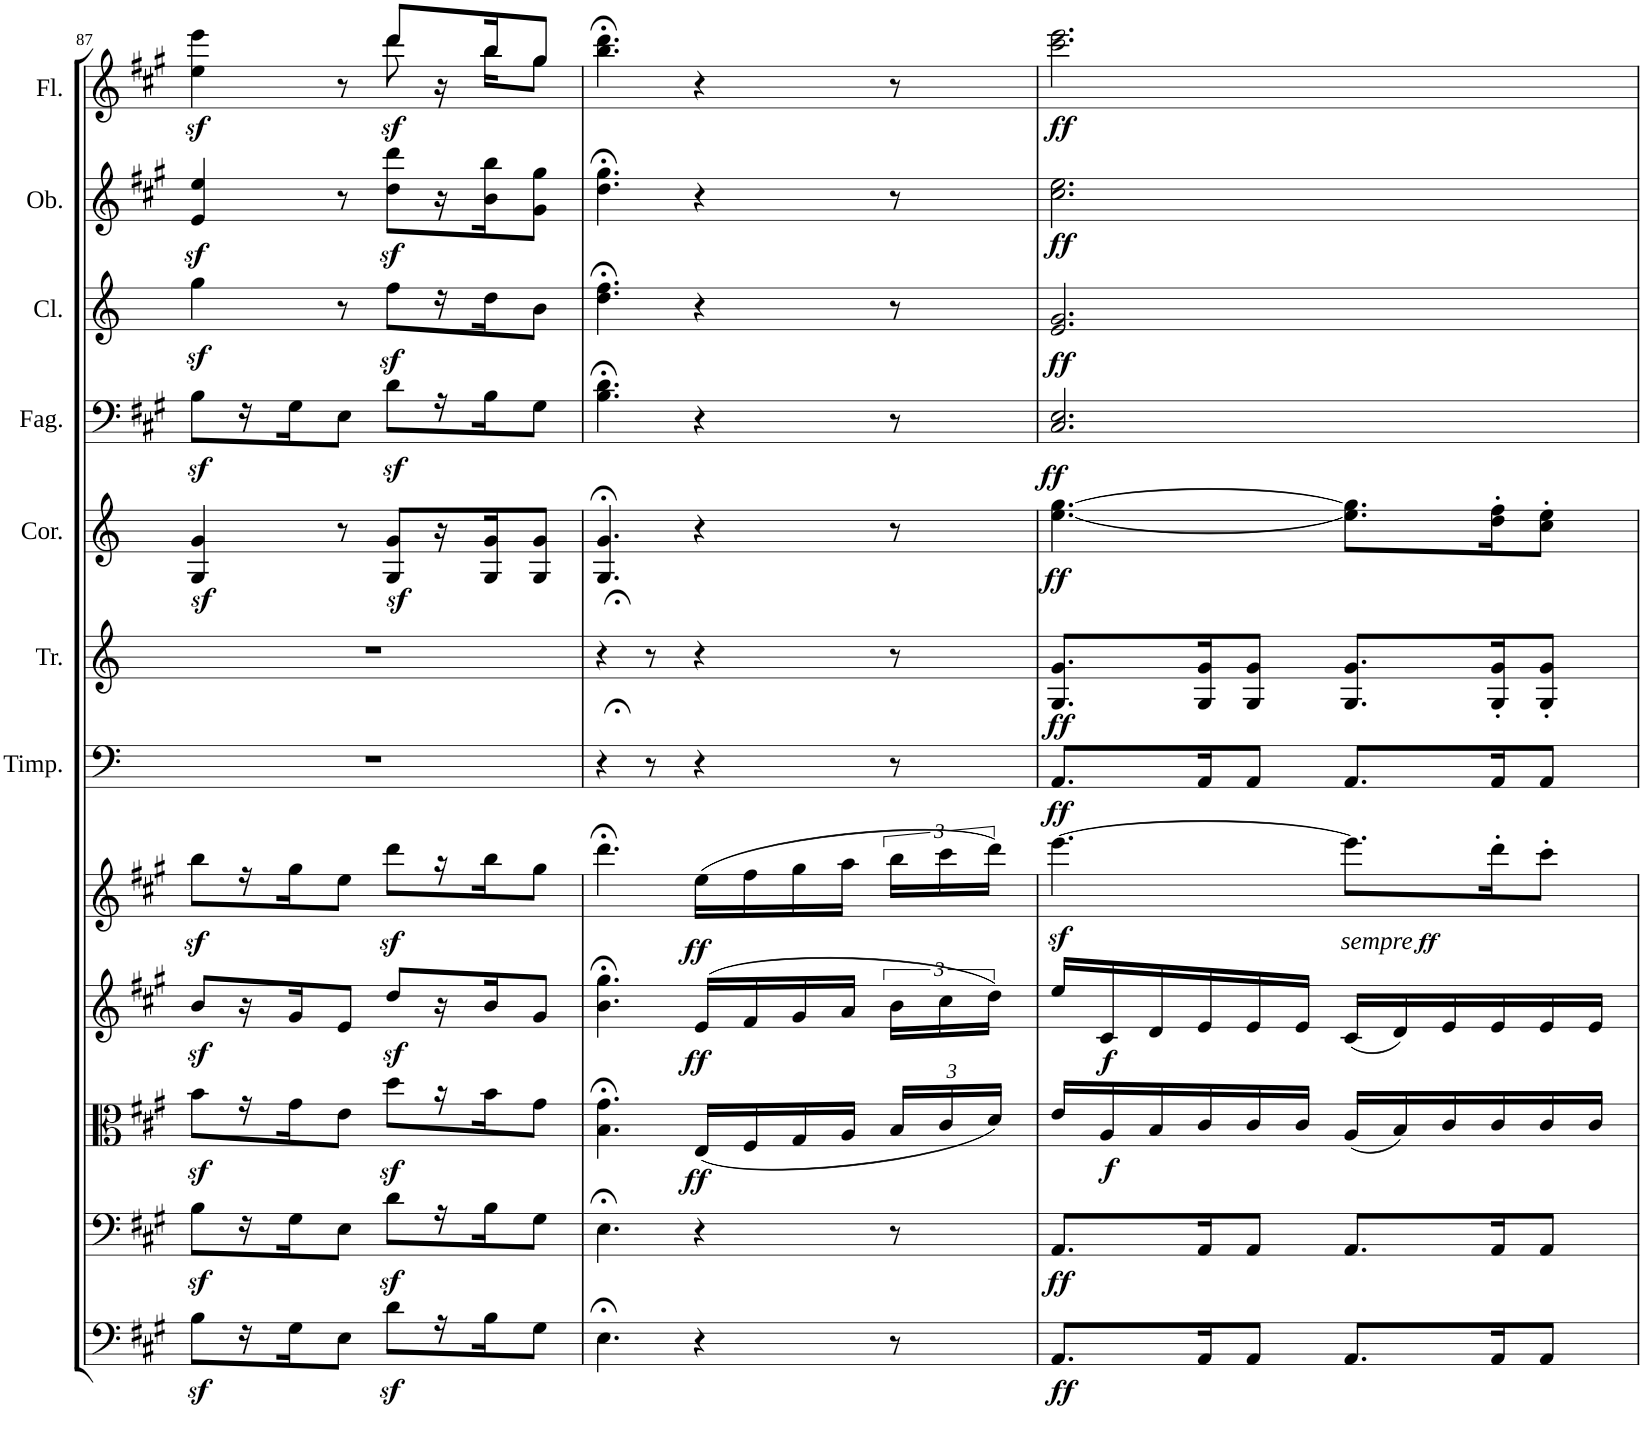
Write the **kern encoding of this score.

**kern	**dynam	**kern	**dynam	**kern	**dynam	**kern	**dynam	**kern	**dynam	**kern	**dynam	**kern	**dynam	**kern	**dynam	**kern	**dynam	**kern	**dynam	**kern	**dynam	**kern	**dynam
*part12	*part12	*part11	*part11	*part10	*part10	*part9	*part9	*part8	*part8	*part7	*part7	*part6	*part6	*part5	*part5	*part4	*part4	*part3	*part3	*part2	*part2	*part1	*part1
*staff12	*staff12	*staff11	*staff11	*staff10	*staff10	*staff9	*staff9	*staff8	*staff8	*staff7	*staff7	*staff6	*staff6	*staff5	*staff5	*staff4	*staff4	*staff3	*staff3	*staff2	*staff2	*staff1	*staff1
*I"Basso	*	*I"Violoncello	*	*I"Viola	*	*I"Violino II	*	*I"Violino I	*	*I"Timpani in A.E	*	*I"Trombe in D	*	*I"Corni in A	*	*I"Fagotti	*	*I"Clarinetti in A	*	*I"Oboi	*	*I"Flauti	*
*	*	*	*	*	*	*	*	*	*	*I'Timp.	*	*I'Tr.	*	*I'Cor.	*	*I'Fag.	*	*I'Cl.	*	*I'Ob.	*	*I'Fl.	*
!!LO:PB:g=z
*clefF4	*	*clefF4	*	*clefC3	*	*clefG2	*	*clefG2	*	*clefF4	*	*clefG2	*	*clefG2	*	*clefF4	*	*clefG2	*	*clefG2	*	*clefG2	*
*Trd7c12	*	*	*	*	*	*	*	*	*	*	*	*Trd-1c-2	*	*Trd2c3	*	*	*	*Trd2c3	*	*	*	*	*
*k[f#c#g#]	*	*k[f#c#g#]	*	*k[f#c#g#]	*	*k[f#c#g#]	*	*k[f#c#g#]	*	*k[f#c#g#]	*	*k[]	*	*k[]	*	*k[f#c#g#]	*	*k[]	*	*k[f#c#g#]	*	*k[f#c#g#]	*
*M6/8	*	*M6/8	*	*M6/8	*	*M6/8	*	*M6/8	*	*M6/8	*	*M6/8	*	*M6/8	*	*M6/8	*	*M6/8	*	*M6/8	*	*M6/8	*
=87	=87	=87	=87	=87	=87	=87	=87	=87	=87	=87	=87	=87	=87	=87	=87	=87	=87	=87	=87	=87	=87	=87	=87
*	*	*	*	*	*	*	*	*	*	*	*	*	*	*	*	*	*	*	*	*	*	*^	*
!	!	!	!	!	!	!	!	!	!	!	!	!	!	!	!	!	!	!	!	!	!	!	!	!LO:DY:b
8Bz<^\L	.	8Bz<^\L	.	8bz<^\L	.	8bz<^/L	.	8bbz<^\L	.	2.r	.	2.r	.	4G/z<^ 4g/z<^	.	8Bz<^\L	.	4ggz<^\	.	4e/z<^ 4ee/z<^	.	4ee\^ 4eee\^	4.ryy	sf
16r	.	16r	.	16r	.	16r	.	16r	.	.	.	.	.	.	.	16r	.	.	.	.	.	.	.	.
16G#\J	.	16G#\J	.	16g#\J	.	16g#/J	.	16gg#\J	.	.	.	.	.	.	.	16G#\J	.	.	.	.	.	.	.	.
8E\J	.	8E\J	.	8e\J	.	8e/J	.	8ee\J	.	.	.	.	.	8r	.	8E\J	.	8r	.	8r	.	8r	.	.
!	!	!	!	!	!	!	!	!	!	!	!	!	!	!	!	!	!	!	!	!	!	!	!	!LO:DY:b
8dz<^\L	.	8dz<^\L	.	8ddz<^\L	.	8ddz<^/L	.	8dddz<^\L	.	.	.	.	.	8G/z<^ 8g/z<^L	.	8dz<^\L	.	8ffz<^\L	.	8dd\z<^ 8ddd\z<^L	.	8ddd^/L	8ddd^\	sf
16r	.	16r	.	16r	.	16r	.	16r	.	.	.	.	.	16r	.	16r	.	16r	.	16r	.	16r	16ryy	.
16B\J	.	16B\J	.	16b\J	.	16b/J	.	16bb\J	.	.	.	.	.	16G/ 16g/J	.	16B\J	.	16dd\J	.	16b\ 16bb\J	.	16bb/J	16bb\KL	.
8G#\J	.	8G#\J	.	8g#\J	.	8g#/J	.	8gg#\J	.	.	.	.	.	8G/ 8g/J	.	8G#\J	.	8b\J	.	8g#\ 8gg#\J	.	8gg#/J	8gg#\J	.
*	*	*	*	*	*	*	*	*	*	*	*	*	*	*	*	*	*	*	*	*	*	*v	*v	*
=88	=88	=88	=88	=88	=88	=88	=88	=88	=88	=88	=88	=88	=88	=88	=88	=88	=88	=88	=88	=88	=88	=88	=88
4.E;<\	.	4.E;<\	.	4.B\;< 4.g#\;<	.	4.b\;< 4.gg#\;<	.	4.ddd;<\	.	4r;<	.	4r;<	.	4.G/;< 4.g/;<	.	4.B\;< 4.d\;<	.	4.dd\;< 4.ff\;<	.	4.dd\;< 4.gg#\;<	.	4.bb\;<, 4.ddd\;<,	.
.	.	.	.	.	.	.	.	.	.	8r	.	8r	.	.	.	.	.	.	.	.	.	.	.
!	!	!	!	!	!LO:DY:b	!	!LO:DY:b	!	!LO:DY:b	!	!	!	!	!	!	!	!	!	!	!	!	!	!
4r	.	4r	.	(16E/LL	ff	(16e/LL	ff	(16ee\LL	ff	4r	.	4r	.	4r	.	4r	.	4r	.	4r	.	4r	.
.	.	.	.	16F#/	.	16f#/	.	16ff#\	.	.	.	.	.	.	.	.	.	.	.	.	.	.	.
.	.	.	.	16G#/	.	16g#/	.	16gg#\	.	.	.	.	.	.	.	.	.	.	.	.	.	.	.
.	.	.	.	16A/JJ	.	16a/JJ	.	16aa\JJ	.	.	.	.	.	.	.	.	.	.	.	.	.	.	.
*	*	*	*	*Xbrackettup	*	*	*	*	*	*	*	*	*	*	*	*	*	*	*	*	*	*	*
8r	.	8r	.	24B/LL	.	24b\LL	.	24bb\LL	.	8r	.	8r	.	8r	.	8r	.	8r	.	8r	.	8r	.
.	.	.	.	24c#/	.	24cc#\	.	24ccc#\	.	.	.	.	.	.	.	.	.	.	.	.	.	.	.
.	.	.	.	24d/JJ)	.	24dd\JJ)	.	24ddd\JJ)	.	.	.	.	.	.	.	.	.	.	.	.	.	.	.
=89	=89	=89	=89	=89	=89	=89	=89	=89	=89	=89	=89	=89	=89	=89	=89	=89	=89	=89	=89	=89	=89	=89	=89
!	!LO:DY:b	!	!LO:DY:b	!	!	!	!	!	!	!	!LO:DY:b	!	!LO:DY:b	!	!LO:DY:b	!	!LO:DY:b	!	!LO:DY:b	!	!LO:DY:b	!	!LO:DY:b
8.AA/L	ff	8.AA/L	ff	16e/LL	.	16ee/LL	.	[4.eeez<^\	.	8.AA/L	ff	8.G/ 8.g/L	ff	[4.ee\ [4.gg\	ff	2.C#/ 2.E/	ff	2.e/ 2.g/	ff	2.cc#\ 2.ee\	ff	2.ccc#\ 2.eee\	ff
!	!	!	!	!	!LO:DY:b	!	!LO:DY:b	!	!	!	!	!	!	!	!	!	!	!	!	!	!	!	!
.	.	.	.	16A/	f	16c#/	f	.	.	.	.	.	.	.	.	.	.	.	.	.	.	.	.
.	.	.	.	16B/	.	16d/	.	.	.	.	.	.	.	.	.	.	.	.	.	.	.	.	.
16AA/K	.	16AA/K	.	16c#/	.	16e/	.	.	.	16AA/K	.	16G/ 16g/K	.	.	.	.	.	.	.	.	.	.	.
8AA/J	.	8AA/J	.	16c#/	.	16e/	.	.	.	8AA/J	.	8G/ 8g/J	.	.	.	.	.	.	.	.	.	.	.
.	.	.	.	16c#/JJ	.	16e/JJ	.	.	.	.	.	.	.	.	.	.	.	.	.	.	.	.	.
!	!	!	!	!	!	!	!	!LO:TX:b:i:t=sempre	!	!	!	!	!	!	!	!	!	!	!	!	!	!	!
8.AA/L	.	8.AA/L	.	(16A/LL	.	(16c#/LL	.	8.eee\L]	.	8.AA/L	.	8.G/ 8.g/L	.	8.ee\] 8.gg\]L	.	.	.	.	.	.	.	.	.
.	.	.	.	16B/)	.	16d/)	.	.	.	.	.	.	.	.	.	.	.	.	.	.	.	.	.
.	.	.	.	16c#/	.	16e/	.	.	.	.	.	.	.	.	.	.	.	.	.	.	.	.	.
16AA/K	.	16AA/K	.	16c#/	.	16e/	.	16ddd'\K	.	16AA/K	.	16G/' 16g/'K	.	16dd\' 16ff\'K	.	.	.	.	.	.	.	.	.
8AA/J	.	8AA/J	.	16c#/	.	16e/	.	8ccc#'\J	.	8AA/J	.	8G/' 8g/'J	.	8cc\' 8ee\'J	.	.	.	.	.	.	.	.	.
.	.	.	.	16c#/JJ	.	16e/JJ	.	.	.	.	.	.	.	.	.	.	.	.	.	.	.	.	.
=	=	=	=	=	=	=	=	=	=	=	=	=	=	=	=	=	=	=	=	=	=	=	=
*-	*-	*-	*-	*-	*-	*-	*-	*-	*-	*-	*-	*-	*-	*-	*-	*-	*-	*-	*-	*-	*-	*-	*-
